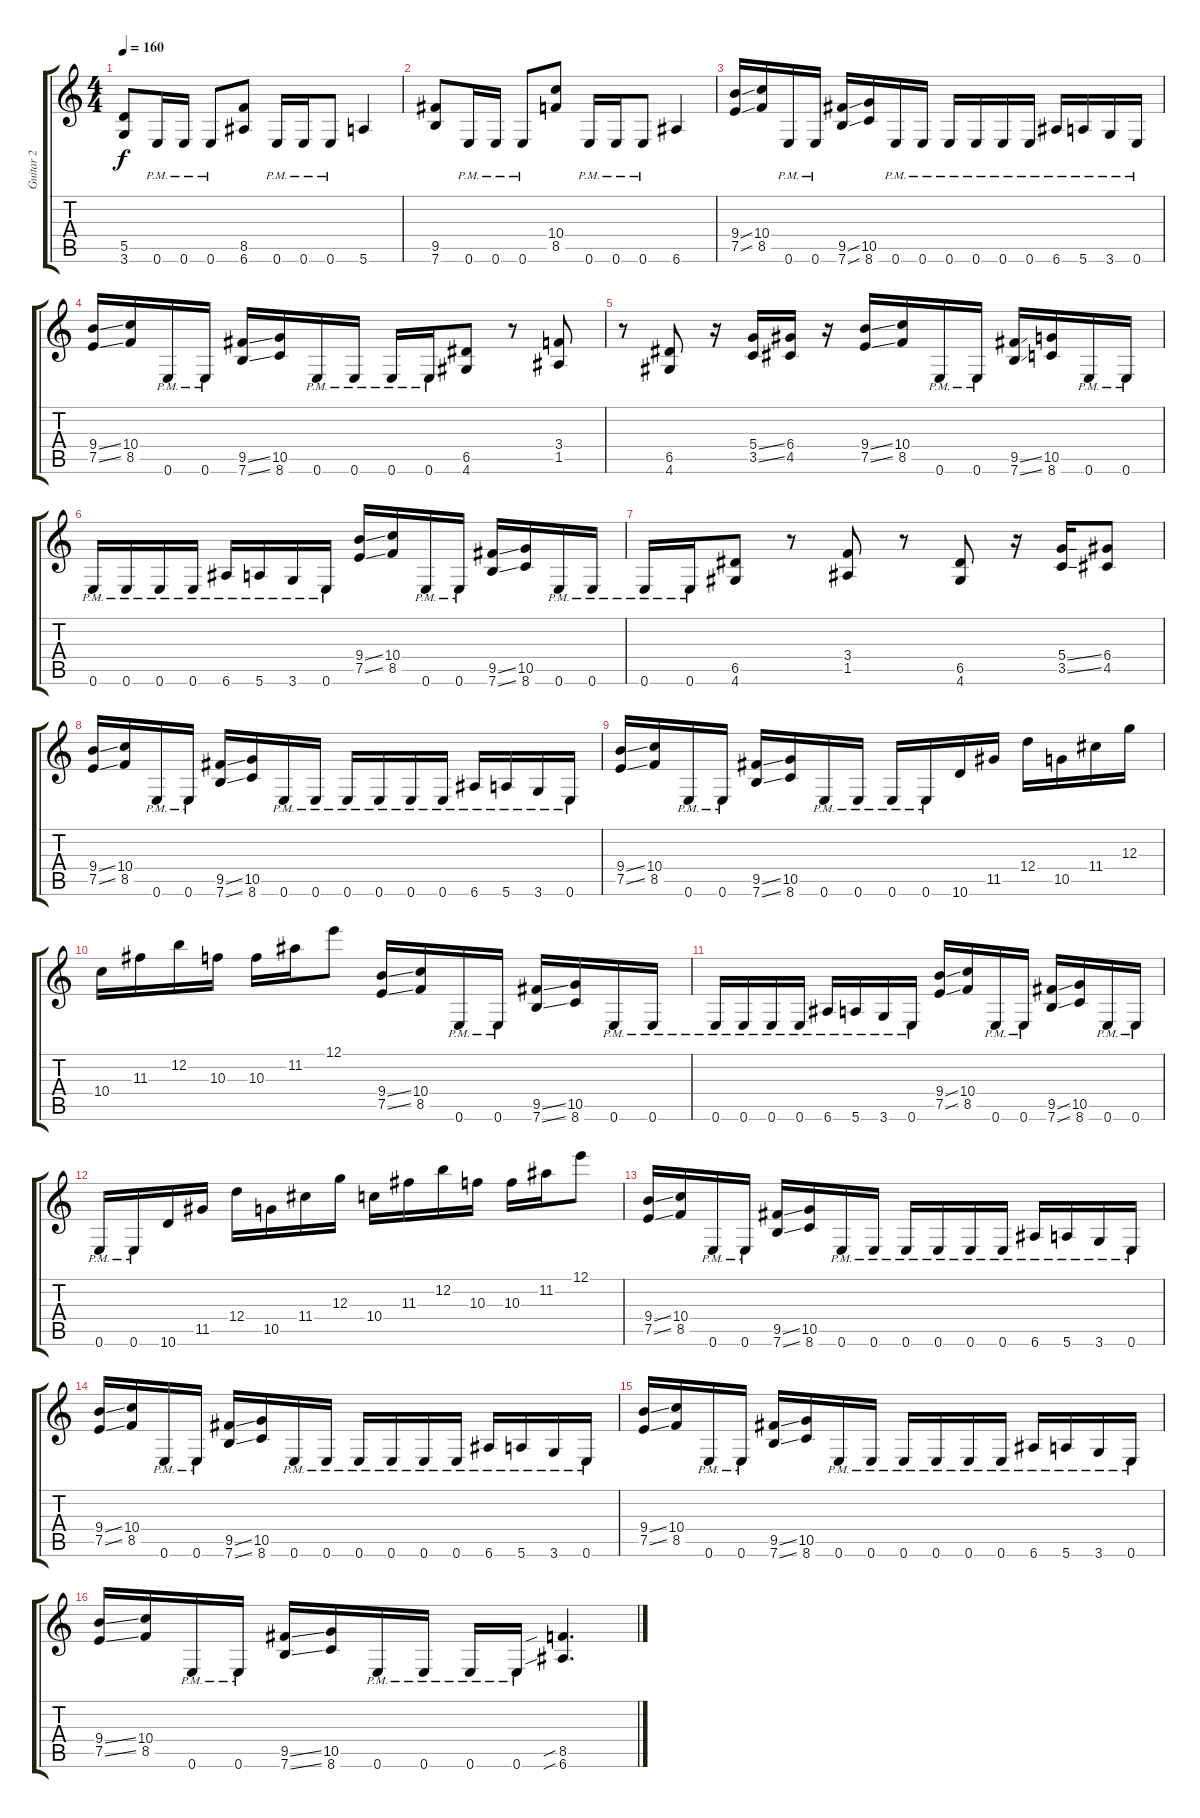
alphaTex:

\track ("Guitar 2" "Guitar 2") {instrument distortionguitar}
\staff {score tabs}
\tuning (E4 B3 G3 D3 A2 E2) {hide}
\ts (4 4)
\tempo 160
\clef g2
\ks c
(5.5 3.6).8{dy f} 0.6{pm}.16 0.6{pm}.16 0.6{pm}.8 (8.5 6.6).8 0.6{pm}.16 0.6{pm}.16 0.6{pm}.8 5.6.4 |
(9.5 7.6).8 0.6{pm}.16 0.6{pm}.16 0.6{pm}.8 (10.4 8.5).8 0.6{pm}.16 0.6{pm}.16 0.6{pm}.8 6.6.4 |
(9.4{ss} 7.5{ss}).16 (10.4 8.5).16 0.6{pm}.16 0.6{pm}.16 (9.5{ss} 7.6{ss}).16 (10.5 8.6).16 0.6{pm}.16 0.6{pm}.16 0.6{pm}.16 0.6{pm}.16 0.6{pm}.16 0.6{pm}.16 6.6{pm}.16 5.6{pm}.16 3.6{pm}.16 0.6{pm}.16 |
(9.4{ss} 7.5{ss}).16 (10.4 8.5).16 0.6{pm}.16 0.6{pm}.16 (9.5{ss} 7.6{ss}).16 (10.5 8.6).16 0.6{pm}.16 0.6{pm}.16 0.6{pm}.16 0.6{pm}.16 (6.5 4.6).8 r.8 (3.4 1.5).8 |
r.8 (6.5 4.6).8 r.16 (5.4{ss} 3.5{ss}).16 (6.4 4.5).16 r.16 (9.4{ss} 7.5{ss}).16 (10.4 8.5).16 0.6{pm}.16 0.6{pm}.16 (9.5{ss} 7.6{ss}).16 (10.5 8.6).16 0.6{pm}.16 0.6{pm}.16 |
0.6{pm}.16 0.6{pm}.16 0.6{pm}.16 0.6{pm}.16 6.6{pm}.16 5.6{pm}.16 3.6{pm}.16 0.6{pm}.16 (9.4{ss} 7.5{ss}).16 (10.4 8.5).16 0.6{pm}.16 0.6{pm}.16 (9.5{ss} 7.6{ss}).16 (10.5 8.6).16 0.6{pm}.16 0.6{pm}.16 |
0.6{pm}.16 0.6{pm}.16 (6.5 4.6).8 r.8 (3.4 1.5).8 r.8 (6.5 4.6).8 r.16 (5.4{ss} 3.5{ss}).16 (6.4 4.5).8 |
(9.4{ss} 7.5{ss}).16 (10.4 8.5).16 0.6{pm}.16 0.6{pm}.16 (9.5{ss} 7.6{ss}).16 (10.5 8.6).16 0.6{pm}.16 0.6{pm}.16 0.6{pm}.16 0.6{pm}.16 0.6{pm}.16 0.6{pm}.16 6.6{pm}.16 5.6{pm}.16 3.6{pm}.16 0.6{pm}.16 |
(9.4{ss} 7.5{ss}).16 (10.4 8.5).16 0.6{pm}.16 0.6{pm}.16 (9.5{ss} 7.6{ss}).16 (10.5 8.6).16 0.6{pm}.16 0.6{pm}.16 0.6{pm}.16 0.6{pm}.16 10.6.16 11.5.16 12.4.16 10.5.16 11.4.16 12.3.16 |
10.4.16 11.3.16 12.2.16 10.3.16 10.3.16 11.2.16 12.1.8 (9.4{ss} 7.5{ss}).16 (10.4 8.5).16 0.6{pm}.16 0.6{pm}.16 (9.5{ss} 7.6{ss}).16 (10.5 8.6).16 0.6{pm}.16 0.6{pm}.16 |
0.6{pm}.16 0.6{pm}.16 0.6{pm}.16 0.6{pm}.16 6.6{pm}.16 5.6{pm}.16 3.6{pm}.16 0.6{pm}.16 (9.4{ss} 7.5{ss}).16 (10.4 8.5).16 0.6{pm}.16 0.6{pm}.16 (9.5{ss} 7.6{ss}).16 (10.5 8.6).16 0.6{pm}.16 0.6{pm}.16 |
0.6{pm}.16 0.6{pm}.16 10.6.16 11.5.16 12.4.16 10.5.16 11.4.16 12.3.16 10.4.16 11.3.16 12.2.16 10.3.16 10.3.16 11.2.16 12.1.8 |
(9.4{ss} 7.5{ss}).16 (10.4 8.5).16 0.6{pm}.16 0.6{pm}.16 (9.5{ss} 7.6{ss}).16 (10.5 8.6).16 0.6{pm}.16 0.6{pm}.16 0.6{pm}.16 0.6{pm}.16 0.6{pm}.16 0.6{pm}.16 6.6{pm}.16 5.6{pm}.16 3.6{pm}.16 0.6{pm}.16 |
(9.4{ss} 7.5{ss}).16 (10.4 8.5).16 0.6{pm}.16 0.6{pm}.16 (9.5{ss} 7.6{ss}).16 (10.5 8.6).16 0.6{pm}.16 0.6{pm}.16 0.6{pm}.16 0.6{pm}.16 0.6{pm}.16 0.6{pm}.16 6.6{pm}.16 5.6{pm}.16 3.6{pm}.16 0.6{pm}.16 |
(9.4{ss} 7.5{ss}).16 (10.4 8.5).16 0.6{pm}.16 0.6{pm}.16 (9.5{ss} 7.6{ss}).16 (10.5 8.6).16 0.6{pm}.16 0.6{pm}.16 0.6{pm}.16 0.6{pm}.16 0.6{pm}.16 0.6{pm}.16 6.6{pm}.16 5.6{pm}.16 3.6{pm}.16 0.6{pm}.16 |
(9.4{ss} 7.5{ss}).16 (10.4 8.5).16 0.6{pm}.16 0.6{pm}.16 (9.5{ss} 7.6{ss}).16 (10.5 8.6).16 0.6{pm}.16 0.6{pm}.16 0.6{pm}.16 0.6{pm}.16 (8.5{sib} 6.6{sib}).4{d}
